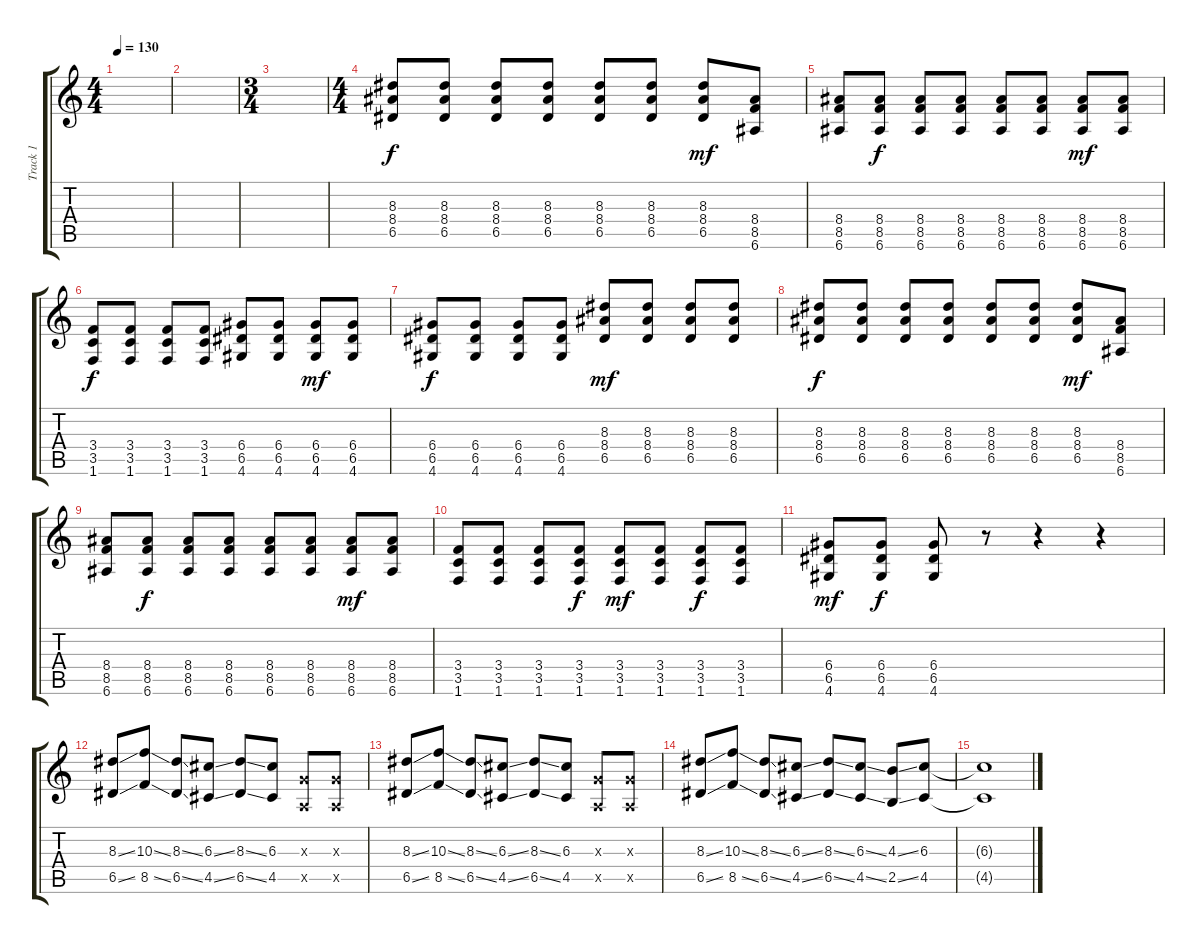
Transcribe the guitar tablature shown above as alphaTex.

\track ("Track 1" "Track 1") {instrument distortionguitar}
\staff {score tabs}
\tuning (E4 B3 G3 D3 A2 E2) {hide}
\ts (4 4)
\tempo 130
\clef g2
\ks c
|
|
\ts (3 4)
|
\ts (4 4)
(8.3 8.4 6.5).8 (8.3 8.4 6.5).8 (8.3 8.4 6.5).8 (8.3 8.4 6.5).8 (8.3 8.4 6.5).8 (8.3 8.4 6.5).8 (8.3 8.4 6.5).8{dy mf} (8.4 8.5 6.6).8 |
(8.4 8.5 6.6).8 (8.4 8.5 6.6).8{dy f} (8.4 8.5 6.6).8 (8.4 8.5 6.6).8 (8.4 8.5 6.6).8 (8.4 8.5 6.6).8 (8.4 8.5 6.6).8{dy mf} (8.4 8.5 6.6).8 |
(3.4 3.5 1.6).8{dy f} (3.4 3.5 1.6).8 (3.4 3.5 1.6).8 (3.4 3.5 1.6).8 (6.4 6.5 4.6).8 (6.4 6.5 4.6).8 (6.4 6.5 4.6).8{dy mf} (6.4 6.5 4.6).8 |
(6.4 6.5 4.6).8{dy f} (6.4 6.5 4.6).8 (6.4 6.5 4.6).8 (6.4 6.5 4.6).8 (8.3 8.4 6.5).8{dy mf} (8.3 8.4 6.5).8 (8.3 8.4 6.5).8 (8.3 8.4 6.5).8 |
(8.3 8.4 6.5).8{dy f} (8.3 8.4 6.5).8 (8.3 8.4 6.5).8 (8.3 8.4 6.5).8 (8.3 8.4 6.5).8 (8.3 8.4 6.5).8 (8.3 8.4 6.5).8{dy mf} (8.4 8.5 6.6).8 |
(8.4 8.5 6.6).8 (8.4 8.5 6.6).8{dy f} (8.4 8.5 6.6).8 (8.4 8.5 6.6).8 (8.4 8.5 6.6).8 (8.4 8.5 6.6).8 (8.4 8.5 6.6).8{dy mf} (8.4 8.5 6.6).8 |
(3.4 3.5 1.6).8 (3.4 3.5 1.6).8 (3.4 3.5 1.6).8 (3.4 3.5 1.6).8{dy f} (3.4 3.5 1.6).8{dy mf} (3.4 3.5 1.6).8 (3.4 3.5 1.6).8{dy f} (3.4 3.5 1.6).8 |
(6.4 6.5 4.6).8{dy mf} (6.4 6.5 4.6).8{dy f} (6.4 6.5 4.6).8 r.8 r.4 r.4 |
(8.3{ss} 6.5{ss}).8 (10.3{ss} 8.5{ss}).8 (8.3{ss} 6.5{ss}).8 (6.3{ss} 4.5{ss}).8 (8.3{ss} 6.5{ss}).8 (6.3 4.5).8 (0.3{x} 0.5{x}).8 (0.3{x} 0.5{x}).8 |
(8.3{ss} 6.5{ss}).8 (10.3{ss} 8.5{ss}).8 (8.3{ss} 6.5{ss}).8 (6.3{ss} 4.5{ss}).8 (8.3{ss} 6.5{ss}).8 (6.3 4.5).8 (0.3{x} 0.5{x}).8 (0.3{x} 0.5{x}).8 |
(8.3{ss} 6.5{ss}).8 (10.3{ss} 8.5{ss}).8 (8.3{ss} 6.5{ss}).8 (6.3{ss} 4.5{ss}).8 (8.3{ss} 6.5{ss}).8 (6.3{ss} 4.5{ss}).8 (4.3{ss} 2.5{ss}).8 (6.3 4.5).8 |
(6.3{t} 4.5{t}).1
